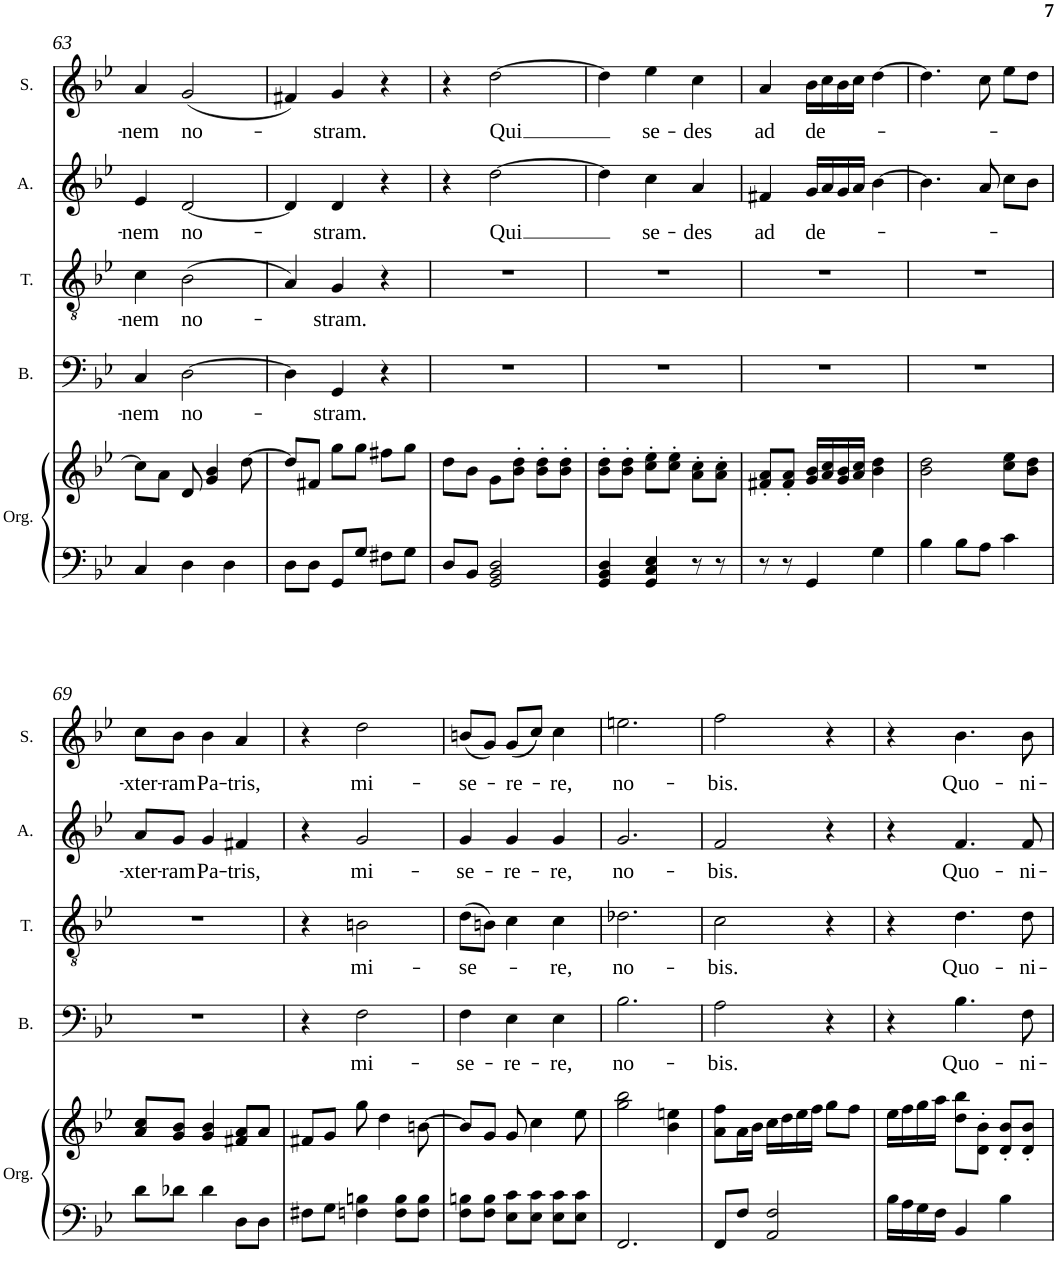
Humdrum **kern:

**kern	**kern	**kern	**text	**kern	**text	**kern	**text	**kern	**text
*part5	*part5	*part4	*part4	*part3	*part3	*part2	*part2	*part1	*part1
*staff6	*staff5	*staff4	*staff4	*staff3	*staff3	*staff2	*staff2	*staff1	*staff1
*I"Organ	*	*I"Bass	*	*I"Tenor	*	*I"Alto	*	*I"Soprano	*
*I'Org.	*	*I'B.	*	*I'T.	*	*I'A.	*	*I'S.	*
!!LO:PB:g=z
*clefF4	*clefG2	*clefF4	*	*clefGv2	*	*clefG2	*	*clefG2	*
*k[b-e-]	*k[b-e-]	*k[b-e-]	*	*k[b-e-]	*	*k[b-e-]	*	*k[b-e-]	*
*M3/4	*M3/4	*M3/4	*	*M3/4	*	*M3/4	*	*M3/4	*
=63	=63	=63	=63	=63	=63	=63	=63	=63	=63
!	!	!	!LO:LY:b	!	!LO:LY:b	!	!LO:LY:b	!	!LO:LY:b
4C/	8cc\L]	4C/	-nem	4c\	-nem	4e-/	-nem	4a/	-nem
.	8a\J	.	.	.	.	.	.	.	.
!	!	!	!LO:LY:b	!	!LO:LY:b	!	!LO:LY:b	!	!LO:LY:b
4D\	8d/	[2D\	no-	(>2B-\	no-	[2d/	no-	(<2g/	no-
.	4g/ 4b-/	.	.	.	.	.	.	.	.
4D\	.	.	.	.	.	.	.	.	.
.	[8dd\	.	.	.	.	.	.	.	.
=64	=64	=64	=64	=64	=64	=64	=64	=64	=64
8D\L	8dd/L]	4D\]	.	4A/)	.	4d/]	.	4f#X/)	.
8D\J	8f#X/J	.	.	.	.	.	.	.	.
!	!	!	!LO:LY:b	!	!LO:LY:b	!	!LO:LY:b	!	!LO:LY:b
8GG/L	8gg\L	4GG/	-stram.	4G/	-stram.	4d/	-stram.	4g/	-stram.
8G/J	8gg\J	.	.	.	.	.	.	.	.
8F#X\L	8ff#X\L	4r	.	4r	.	4r	.	4r	.
8G\J	8gg\J	.	.	.	.	.	.	.	.
=65	=65	=65	=65	=65	=65	=65	=65	=65	=65
8D/L	8dd\L	2.r	.	2.r	.	4r	.	4r	.
8BB-/J	8b-\J	.	.	.	.	.	.	.	.
!	!	!	!	!	!	!	!LO:LY:b	!	!LO:LY:b
2GG/ 2BB-/ 2D/	8g\L	.	.	.	.	[2dd\	Qui	[2dd\	Qui
.	8b-\' 8dd\'J	.	.	.	.	.	.	.	.
.	8b-\' 8dd\'L	.	.	.	.	.	.	.	.
.	8b-\' 8dd\'J	.	.	.	.	.	.	.	.
=66	=66	=66	=66	=66	=66	=66	=66	=66	=66
4GG/ 4BB-/ 4D/	8b-\' 8dd\'L	2.r	.	2.r	.	4dd\]	.	4dd\]	.
.	8b-\' 8dd\'J	.	.	.	.	.	.	.	.
!	!	!	!	!	!	!	!LO:LY:b	!	!LO:LY:b
4GG/ 4C/ 4E-/	8cc\' 8ee-\'L	.	.	.	.	4cc\	se-	4ee-\	se-
.	8cc\' 8ee-\'J	.	.	.	.	.	.	.	.
!	!	!	!	!	!	!	!LO:LY:b	!	!LO:LY:b
8r	8a\' 8cc\'L	.	.	.	.	4a/	-des	4cc\	-des
8r	8a\' 8cc\'J	.	.	.	.	.	.	.	.
=67	=67	=67	=67	=67	=67	=67	=67	=67	=67
!	!	!	!	!	!	!	!LO:LY:b	!	!LO:LY:b
8r	8f#X/' 8a/'L	2.r	.	2.r	.	4f#X/	ad	4a/	ad
8r	8f#/' 8a/'J	.	.	.	.	.	.	.	.
!	!	!	!	!	!	!	!LO:LY:b	!	!LO:LY:b
4GG/	16g/ 16b-/LL	.	.	.	.	16g/LL	de-	16b-\LL	de-
.	16a/ 16cc/	.	.	.	.	16a/	.	16cc\	.
.	16g/ 16b-/	.	.	.	.	16g/	.	16b-\	.
.	16a/ 16cc/JJ	.	.	.	.	16a/JJ	.	16cc\JJ	.
4G\	4b-\ 4dd\	.	.	.	.	[4b-\	.	[4dd\	.
=68	=68	=68	=68	=68	=68	=68	=68	=68	=68
4B-\	2b-\ 2dd\	2.r	.	2.r	.	4.b-\]	.	4.dd\]	.
8B-\L	.	.	.	.	.	.	.	.	.
8A\J	.	.	.	.	.	8a/	.	8cc\	.
4c\	8cc\ 8ee-\L	.	.	.	.	8cc\L	.	8ee-\L	.
.	8b-\ 8dd\J	.	.	.	.	8b-\J	.	8dd\J	.
!!LO:LB:g=z
=69	=69	=69	=69	=69	=69	=69	=69	=69	=69
!	!	!	!	!	!	!	!LO:LY:b	!	!LO:LY:b
8d\L	8a/ 8cc/L	2.r	.	2.r	.	8a/L	-xter-	8cc\L	-xter-
!	!	!	!	!	!	!	!LO:LY:b	!	!LO:LY:b
8d-X\J	8g/ 8b-/J	.	.	.	.	8g/J	-ram	8b-\J	-ram
!	!	!	!	!	!	!	!LO:LY:b	!	!LO:LY:b
4d-\	4g/ 4b-/	.	.	.	.	4g/	Pa-	4b-\	Pa-
!	!	!	!	!	!	!	!LO:LY:b	!	!LO:LY:b
8D\L	8f#X/ 8a/L	.	.	.	.	4f#X/	-tris,	4a/	-tris,
8D\J	8a/J	.	.	.	.	.	.	.	.
=70	=70	=70	=70	=70	=70	=70	=70	=70	=70
8F#X\L	8f#X/L	4r	.	4r	.	4r	.	4r	.
8G\J	8g/J	.	.	.	.	.	.	.	.
!	!	!	!LO:LY:b	!	!LO:LY:b	!	!LO:LY:b	!	!LO:LY:b
4Fn\ 4Bn\	8gg\	2F\	mi-	2Bn\	mi-	2g/	mi-	2dd\	mi-
.	4dd\	.	.	.	.	.	.	.	.
8F\ 8B\L	.	.	.	.	.	.	.	.	.
8F\ 8B\J	[8bn\	.	.	.	.	.	.	.	.
=71	=71	=71	=71	=71	=71	=71	=71	=71	=71
!	!	!	!LO:LY:b	!	!LO:LY:b	!	!LO:LY:b	!	!LO:LY:b
8F\ 8Bn\L	8b/L]	4F\	-se-	(>8d\L	-se-	4g/	-se-	(<8bn/L	-se-
8F\ 8B\J	8g/J	.	.	8Bn\J)	.	.	.	8g/J)	.
!	!	!	!LO:LY:b	!	!	!	!LO:LY:b	!	!LO:LY:b
8E-\ 8c\L	8g/	4E-\	-re-	4c\	.	4g/	-re-	(<8g/L	-re-
8E-\ 8c\J	4cc\	.	.	.	.	.	.	8cc/J)	.
!	!	!	!LO:LY:b	!	!LO:LY:b	!	!LO:LY:b	!	!LO:LY:b
8E-\ 8c\L	.	4E-\	-re,	4c\	-re,	4g/	-re,	4cc\	-re,
8E-\ 8c\J	8ee-\	.	.	.	.	.	.	.	.
=72	=72	=72	=72	=72	=72	=72	=72	=72	=72
!	!	!	!LO:LY:b	!	!LO:LY:b	!	!LO:LY:b	!	!LO:LY:b
2.FF/	2gg\ 2bb-\	2.B-\	no-	2.d-X\	no-	2.g/	no-	2.een\	no-
.	4b-\ 4een\	.	.	.	.	.	.	.	.
=73	=73	=73	=73	=73	=73	=73	=73	=73	=73
!	!	!	!LO:LY:b	!	!LO:LY:b	!	!LO:LY:b	!	!LO:LY:b
8FF/L	8a\ 8ff\L	2A\	bis.	2c\	-bis.	2f/	-bis.	2ff\	bis.
8F/J	16a\L	.	.	.	.	.	.	.	.
.	16b-\JJ	.	.	.	.	.	.	.	.
2AA/ 2F/	16cc\LL	.	.	.	.	.	.	.	.
.	16dd\	.	.	.	.	.	.	.	.
.	16ee-\	.	.	.	.	.	.	.	.
.	16ff\JJ	.	.	.	.	.	.	.	.
.	8gg\L	4r	.	4r	.	4r	.	4r	.
.	8ff\J	.	.	.	.	.	.	.	.
=74	=74	=74	=74	=74	=74	=74	=74	=74	=74
16B-\LL	16ee-\LL	4r	.	4r	.	4r	.	4r	.
16A\	16ff\	.	.	.	.	.	.	.	.
16G\	16gg\	.	.	.	.	.	.	.	.
16F\JJ	16aa\JJ	.	.	.	.	.	.	.	.
!	!	!	!LO:LY:b	!	!LO:LY:b	!	!LO:LY:b	!	!LO:LY:b
4BB-/	8dd\ 8bb-\L	4.B-\	Quo-	4.d\	Quo-	4.f/	Quo-	4.b-\	Quo-
.	8d\' 8b-\'J	.	.	.	.	.	.	.	.
4B-\	8d/' 8b-/'L	.	.	.	.	.	.	.	.
!	!	!	!LO:LY:b	!	!LO:LY:b	!	!LO:LY:b	!	!LO:LY:b
.	8d/' 8b-/'J	8F\	-ni-	8d\	-ni-	8f/	-ni-	8b-\	-ni-
=	=	=	=	=	=	=	=	=	=
*-	*-	*-	*-	*-	*-	*-	*-	*-	*-
